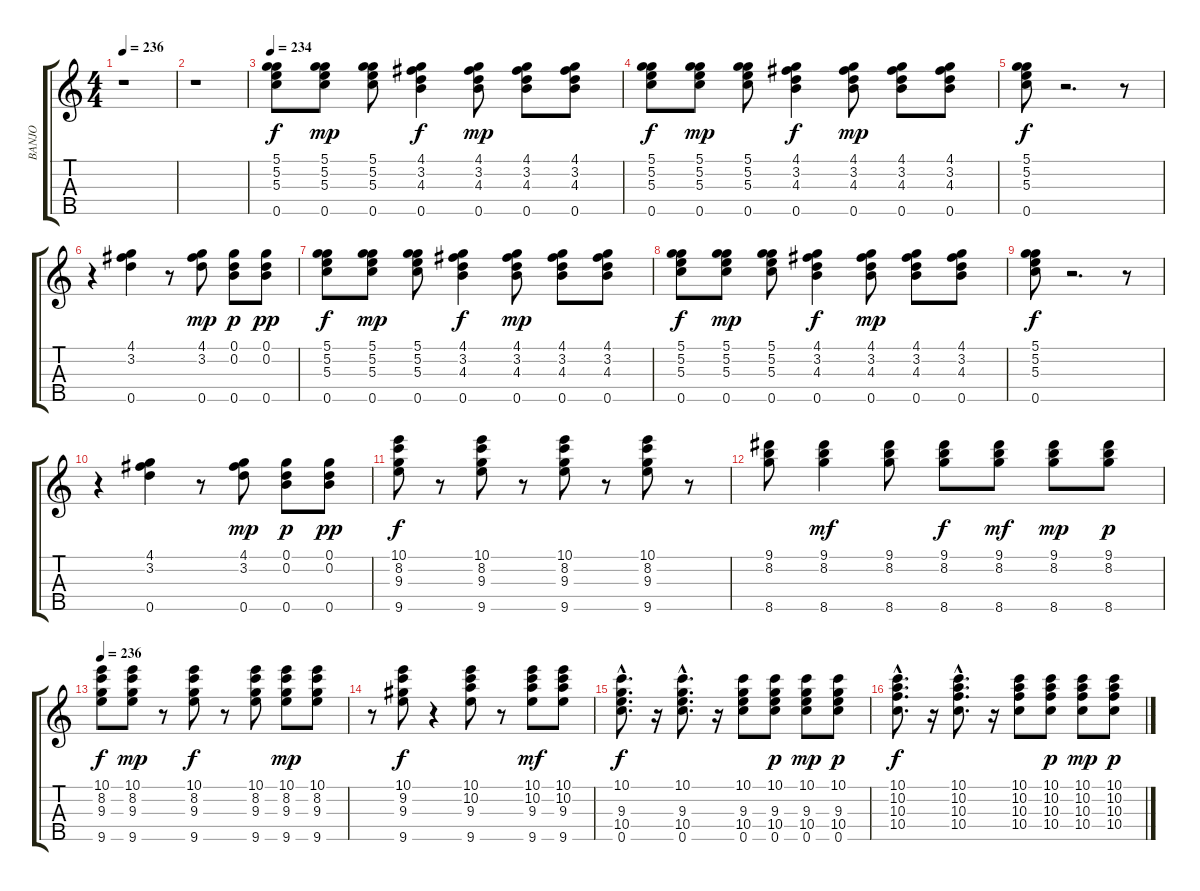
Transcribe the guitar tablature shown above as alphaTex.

\track ("BANJO" "BANJO") {instrument banjo}
\staff {score tabs}
\tuning (D4 B3 G3 D3 G4) {hide}
\displaytranspose 12
\ts (4 4)
\tempo 236
\clef g2
\ks c
r.1{dy f} |
r.1 |
\tempo 234
(5.1 5.2 5.3 0.5).8{balance 10} (5.1 5.2 5.3 0.5).8{dy mp} (5.1 5.2 5.3 0.5).8 (4.1 3.2 4.3 0.5).4{dy f} (4.1 3.2 4.3 0.5).8{dy mp} (4.1 3.2 4.3 0.5).8 (4.1 3.2 4.3 0.5).8 |
(5.1 5.2 5.3 0.5).8{dy f} (5.1 5.2 5.3 0.5).8{dy mp} (5.1 5.2 5.3 0.5).8 (4.1 3.2 4.3 0.5).4{dy f} (4.1 3.2 4.3 0.5).8{dy mp} (4.1 3.2 4.3 0.5).8 (4.1 3.2 4.3 0.5).8 |
(5.1 5.2 5.3 0.5).8{dy f} r.2{d} r.8 |
r.4 (4.1 3.2 0.5).4 r.8 (4.1 3.2 0.5).8{dy mp} (0.1 0.2 0.5).8{dy p} (0.1 0.2 0.5).8{dy pp} |
(5.1 5.2 5.3 0.5).8{dy f} (5.1 5.2 5.3 0.5).8{dy mp} (5.1 5.2 5.3 0.5).8 (4.1 3.2 4.3 0.5).4{dy f} (4.1 3.2 4.3 0.5).8{dy mp} (4.1 3.2 4.3 0.5).8 (4.1 3.2 4.3 0.5).8 |
(5.1 5.2 5.3 0.5).8{dy f} (5.1 5.2 5.3 0.5).8{dy mp} (5.1 5.2 5.3 0.5).8 (4.1 3.2 4.3 0.5).4{dy f} (4.1 3.2 4.3 0.5).8{dy mp} (4.1 3.2 4.3 0.5).8 (4.1 3.2 4.3 0.5).8 |
(5.1 5.2 5.3 0.5).8{dy f} r.2{d} r.8 |
r.4 (4.1 3.2 0.5).4 r.8 (4.1 3.2 0.5).8{dy mp} (0.1 0.2 0.5).8{dy p} (0.1 0.2 0.5).8{dy pp} |
(10.1 8.2 9.3 9.5).8{dy f} r.8 (10.1 8.2 9.3 9.5).8 r.8 (10.1 8.2 9.3 9.5).8 r.8 (10.1 8.2 9.3 9.5).8 r.8 |
(9.1 8.2 8.5).8 (9.1 8.2 8.5).4{dy mf} (9.1 8.2 8.5).8 (9.1 8.2 8.5).8{dy f} (9.1 8.2 8.5).8{dy mf} (9.1 8.2 8.5).8{dy mp} (9.1 8.2 8.5).8{dy p} |
\tempo 236
(10.1 8.2 9.3 9.5).8{dy f} (10.1 8.2 9.3 9.5).8{dy mp} r.8 (10.1 8.2 9.3 9.5).8{dy f} r.8 (10.1 8.2 9.3 9.5).8 (10.1 8.2 9.3 9.5).8{dy mp} (10.1 8.2 9.3 9.5).8 |
r.8 (10.1 9.2 9.3 9.5).8{dy f} r.4 (10.1 10.2 9.3 9.5).8 r.8 (10.1 10.2 9.3 9.5).8{dy mf} (10.1 10.2 9.3 9.5).8 |
(10.1{hac} 9.3{hac} 10.4{hac} 0.5{hac}).8{d dy f} r.16 (10.1{hac} 9.3{hac} 10.4{hac} 0.5{hac}).8{d} r.16 (10.1 9.3 10.4 0.5).8 (10.1 9.3 10.4 0.5).8{dy p} (10.1 9.3 10.4 0.5).8{dy mp} (10.1 9.3 10.4 0.5).8{dy p} |
(10.1{hac} 10.2{hac} 10.3{hac} 10.4{hac}).8{d dy f} r.16 (10.1{hac} 10.2{hac} 10.3{hac} 10.4{hac}).8{d} r.16 (10.1 10.2 10.3 10.4).8 (10.1 10.2 10.3 10.4).8{dy p} (10.1 10.2 10.3 10.4).8{dy mp} (10.1 10.2 10.3 10.4).8{dy p}
